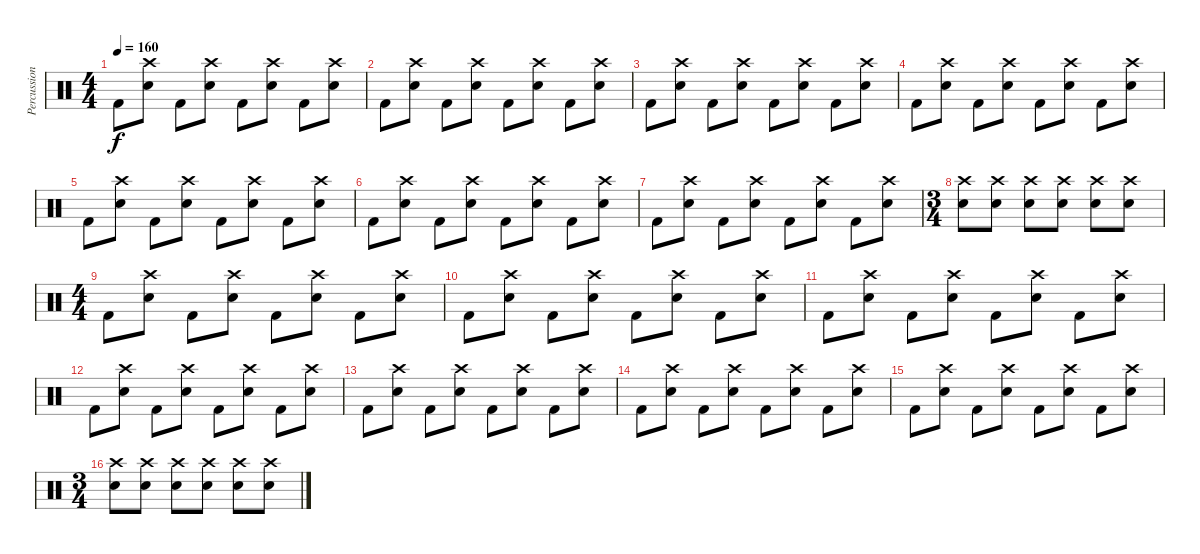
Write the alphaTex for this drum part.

\track ("Percussion" "Percussion") {instrument percussion}
\staff {score}
\articulation defaults
\ts (4 4)
\tempo 160
\clef neutral
\ks c "Kick (hit) 2".8{dy f}
("Crash high (hit)" "Snare (hit) 2").8 "Kick (hit) 2".8 ("Crash high (hit)" "Snare (hit) 2").8 "Kick (hit) 2".8 ("Crash high (hit)" "Snare (hit) 2").8 "Kick (hit) 2".8 ("Crash high (hit)" "Snare (hit) 2").8 |
"Kick (hit) 2".8 ("Crash high (hit)" "Snare (hit) 2").8 "Kick (hit) 2".8 ("Crash high (hit)" "Snare (hit) 2").8 "Kick (hit) 2".8 ("Crash high (hit)" "Snare (hit) 2").8 "Kick (hit) 2".8 ("Crash high (hit)" "Snare (hit) 2").8 |
"Kick (hit) 2".8 ("Crash high (hit)" "Snare (hit) 2").8 "Kick (hit) 2".8 ("Crash high (hit)" "Snare (hit) 2").8 "Kick (hit) 2".8 ("Crash high (hit)" "Snare (hit) 2").8 "Kick (hit) 2".8 ("Crash high (hit)" "Snare (hit) 2").8 |
"Kick (hit) 2".8 ("Crash high (hit)" "Snare (hit) 2").8 "Kick (hit) 2".8 ("Crash high (hit)" "Snare (hit) 2").8 "Kick (hit) 2".8 ("Crash high (hit)" "Snare (hit) 2").8 "Kick (hit) 2".8 ("Crash high (hit)" "Snare (hit) 2").8 |
"Kick (hit) 2".8 ("Crash high (hit)" "Snare (hit) 2").8 "Kick (hit) 2".8 ("Crash high (hit)" "Snare (hit) 2").8 "Kick (hit) 2".8 ("Crash high (hit)" "Snare (hit) 2").8 "Kick (hit) 2".8 ("Crash high (hit)" "Snare (hit) 2").8 |
"Kick (hit) 2".8 ("Crash high (hit)" "Snare (hit) 2").8 "Kick (hit) 2".8 ("Crash high (hit)" "Snare (hit) 2").8 "Kick (hit) 2".8 ("Crash high (hit)" "Snare (hit) 2").8 "Kick (hit) 2".8 ("Crash high (hit)" "Snare (hit) 2").8 |
"Kick (hit) 2".8 ("Crash high (hit)" "Snare (hit) 2").8 "Kick (hit) 2".8 ("Crash high (hit)" "Snare (hit) 2").8 "Kick (hit) 2".8 ("Crash high (hit)" "Snare (hit) 2").8 "Kick (hit) 2".8 ("Crash high (hit)" "Snare (hit) 2").8 |
\ts (3 4)
("Crash high (hit)" "Snare (hit) 2").8 ("Crash high (hit)" "Snare (hit) 2").8 ("Crash high (hit)" "Snare (hit) 2").8 ("Crash high (hit)" "Snare (hit) 2").8 ("Crash high (hit)" "Snare (hit) 2").8 ("Crash high (hit)" "Snare (hit) 2").8 |
\ts (4 4)
"Kick (hit) 2".8 ("Crash high (hit)" "Snare (hit) 2").8 "Kick (hit) 2".8 ("Crash high (hit)" "Snare (hit) 2").8 "Kick (hit) 2".8 ("Crash high (hit)" "Snare (hit) 2").8 "Kick (hit) 2".8 ("Crash high (hit)" "Snare (hit) 2").8 |
"Kick (hit) 2".8 ("Crash high (hit)" "Snare (hit) 2").8 "Kick (hit) 2".8 ("Crash high (hit)" "Snare (hit) 2").8 "Kick (hit) 2".8 ("Crash high (hit)" "Snare (hit) 2").8 "Kick (hit) 2".8 ("Crash high (hit)" "Snare (hit) 2").8 |
"Kick (hit) 2".8 ("Crash high (hit)" "Snare (hit) 2").8 "Kick (hit) 2".8 ("Crash high (hit)" "Snare (hit) 2").8 "Kick (hit) 2".8 ("Crash high (hit)" "Snare (hit) 2").8 "Kick (hit) 2".8 ("Crash high (hit)" "Snare (hit) 2").8 |
"Kick (hit) 2".8 ("Crash high (hit)" "Snare (hit) 2").8 "Kick (hit) 2".8 ("Crash high (hit)" "Snare (hit) 2").8 "Kick (hit) 2".8 ("Crash high (hit)" "Snare (hit) 2").8 "Kick (hit) 2".8 ("Crash high (hit)" "Snare (hit) 2").8 |
"Kick (hit) 2".8 ("Crash high (hit)" "Snare (hit) 2").8 "Kick (hit) 2".8 ("Crash high (hit)" "Snare (hit) 2").8 "Kick (hit) 2".8 ("Crash high (hit)" "Snare (hit) 2").8 "Kick (hit) 2".8 ("Crash high (hit)" "Snare (hit) 2").8 |
"Kick (hit) 2".8 ("Crash high (hit)" "Snare (hit) 2").8 "Kick (hit) 2".8 ("Crash high (hit)" "Snare (hit) 2").8 "Kick (hit) 2".8 ("Crash high (hit)" "Snare (hit) 2").8 "Kick (hit) 2".8 ("Crash high (hit)" "Snare (hit) 2").8 |
"Kick (hit) 2".8 ("Crash high (hit)" "Snare (hit) 2").8 "Kick (hit) 2".8 ("Crash high (hit)" "Snare (hit) 2").8 "Kick (hit) 2".8 ("Crash high (hit)" "Snare (hit) 2").8 "Kick (hit) 2".8 ("Crash high (hit)" "Snare (hit) 2").8 |
\ts (3 4)
("Crash high (hit)" "Snare (hit) 2").8 ("Crash high (hit)" "Snare (hit) 2").8 ("Crash high (hit)" "Snare (hit) 2").8 ("Crash high (hit)" "Snare (hit) 2").8 ("Crash high (hit)" "Snare (hit) 2").8 ("Crash high (hit)" "Snare (hit) 2").8
